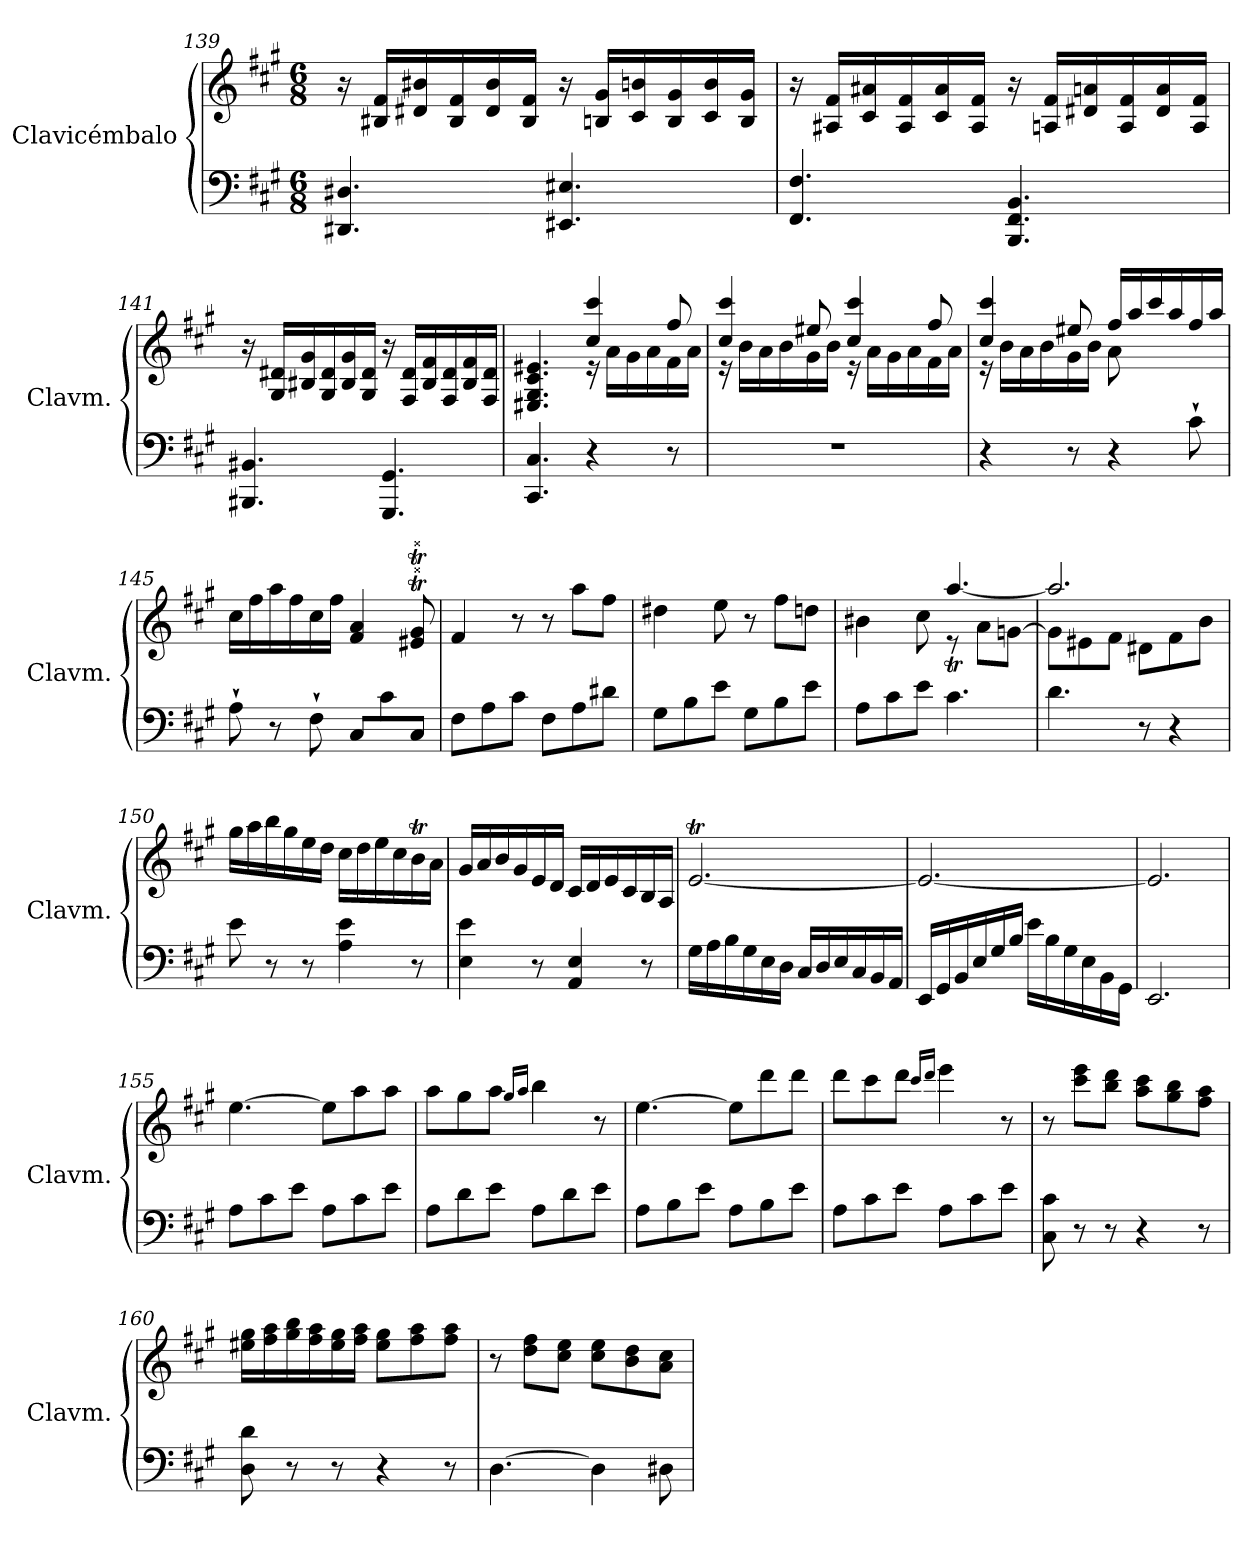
**kern	**kern
*part2	*part1
*staff2	*staff1
*I"Clavicémbalo	*I"Clavicémbalo
*I'Clavm.	*I'Clavm.
!!LO:LB:g=z
*clefF4	*clefG2
*k[f#c#g#]	*k[f#c#g#]
*M6/8	*M6/8
=139	=139
4.DD#X/ 4.D#X/	16r
.	16B#X/ 16f#/LL
.	16d#X/ 16b#X/
.	16B#/ 16f#/
.	16d#/ 16b#/
.	16B#/ 16f#/JJ
4.EE#X/ 4.E#X/	16r
.	16Bn/ 16g#/LL
.	16c#/ 16bn/
.	16B/ 16g#/
.	16c#/ 16b/
.	16B/ 16g#/JJ
=140	=140
4.FF#/ 4.F#/	16r
.	16A#X/ 16f#/LL
.	16c#/ 16a#X/
.	16A#/ 16f#/
.	16c#/ 16a#/
.	16A#/ 16f#/JJ
4.BBB/ 4.FF#/ 4.BB/	16r
.	16An/ 16f#/LL
.	16d#X/ 16an/
.	16A/ 16f#/
.	16d#/ 16a/
.	16A/ 16f#/JJ
!!LO:PB:g=z
=141	=141
4.BBB#X/ 4.BB#X/	16r
.	16G#/ 16d#X/LL
.	16B#X/ 16g#/
.	16G#/ 16d#/
.	16B#/ 16g#/
.	16G#/ 16d#/JJ
4.GGG#/ 4.GG#/	16r
.	16F#/ 16d#/LL
.	16B#/ 16f#/
.	16F#/ 16d#/
.	16B#/ 16f#/
.	16F#/ 16d#/JJ
=142	=142
*	*^
4.CC#/ 4.C#/	4.E#X/ 4.G#/ 4.c#/ 4.e#X/	4.ryy
4r	4cc#/ 4ccc#/	16r
.	.	16a\LL
.	.	16g#\
.	.	16a\
8r	8ff#/	16f#\
.	.	16a\JJ
=143	=143	=143
2.r	4cc#/ 4ccc#/	16r
.	.	16b\LL
.	.	16a\
.	.	16b\
.	8ee#X/	16g#\
.	.	16b\JJ
.	4cc#/ 4ccc#/	16r
.	.	16a\LL
.	.	16g#\
.	.	16a\
.	8ff#/	16f#\
.	.	16a\JJ
!!LO:LB:g=z	!!
=144	=144	=144
4r	4cc#/ 4ccc#/	16r
.	.	16b\LL
.	.	16a\
.	.	16b\
8r	8ee#X/	16g#\
.	.	16b\JJ
4r	16ff#/LL	8a\
.	16aa/	.
.	16ccc#/	4ryy
.	16aa/	.
8c#`\	16ff#/	.
.	16aa/JJ	.
*	*v	*v
=145	=145
8A`\	16cc#\LL
.	16ff#\
8r	16aa\
.	16ff#\
8F#`\	16cc#\
.	16ff#\JJ
8C#/L	4f#/ 4a/
8c#\	.
8C#/J	8e#X/T 8g#/T
=146	=146
8F#\L	4f#/
8A\	.
8c#\J	8r
8F#\L	8r
8A\	8aa\L
8d#X\J	8ff#\J
=147	=147
8G#\L	4dd#X\
8B\	.
8e\J	8ee\
8G#\L	8r
8B\	8ff#\L
8e\J	8ddn\J
!!LO:LB:g=z
=148	=148
*	*^
8A\L	4b#X\	4.ryy
8c#\	.	.
8e\J	8cc#\	.
4.c#\	8re	[4.aaT/
.	8a\L	.
.	[8gn\J	.
=149	=149	=149
4.d\	8g\L]	2.aa/]
.	8e#X\	.
.	8f#\J	.
8r	8d#X\L	.
4r	8f#\	.
.	8b\J	.
*	*v	*v
=150	=150
8e\	16gg#\LL
.	16aa\
8r	16bb\
.	16gg#\
8r	16ee\
.	16dd\JJ
4A\ 4e\	16cc#\LL
.	16dd\
.	16ee\
.	16cc#\
8r	16bT\
.	16a\JJ
=151	=151
4E\ 4e\	16g#/LL
.	16a/
.	16b/
.	16g#/
8r	16e/
.	16d/JJ
4AA/ 4E/	16c#/LL
.	16d/
.	16e/
.	16c#/
8r	16B/
.	16A/JJ
!!LO:LB:g=z
=152	=152
16G#\LL	[2.eT/
16A\	.
16B\	.
16G#\	.
16E\	.
16D\JJ	.
16C#/LL	.
16D/	.
16E/	.
16C#/	.
16BB/	.
16AA/JJ	.
=153	=153
16EE/LL	2.e/_
16GG#/	.
16BB/	.
16E/	.
16G#/	.
16B/JJ	.
16e\LL	.
16B\	.
16G#\	.
16E\	.
16BB\	.
16GG#\JJ	.
=154	=154
2.EE/	2.e/]
=155	=155
8A\L	[4.ee\
8c#\	.
8e\J	.
8A\L	8ee\L]
8c#\	8aa\
8e\J	8aa\J
=156	=156
8A\L	8aa\L
8d\	8gg#\
8e\J	8aa\J
.	16qgg#/LL
.	16qaa/JJ
8A\L	4bb\
8d\	.
8e\J	8r
!!LO:LB:g=z
=157	=157
8A\L	[4.ee\
8B\	.
8e\J	.
8A\L	8ee\L]
8B\	8ddd\
8e\J	8ddd\J
=158	=158
8A\L	8ddd\L
8c#\	8ccc#\
8e\J	8ddd\J
.	16qccc#/LL
.	16qddd/JJ
8A\L	4eee\
8c#\	.
8e\J	8r
=159	=159
8C#\ 8c#\	8r
8r	8ccc#\ 8eee\L
8r	8bb\ 8ddd\J
4r	8aa\ 8ccc#\L
.	8gg#\ 8bb\
8r	8ff#\ 8aa\J
=160	=160
8D\ 8d\	16ee#X\ 16gg#\LL
.	16ff#\ 16aa\
8r	16gg#\ 16bb\
.	16ff#\ 16aa\
8r	16ee#\ 16gg#\
.	16ff#\ 16aa\JJ
4r	8ee#\ 8gg#\L
.	8ff#\ 8aa\
8r	8ff#\ 8aa\J
=161	=161
[4.D\	8r
.	8dd\ 8ff#\L
.	8cc#\ 8ee\J
4D\]	8cc#\ 8ee\L
.	8b\ 8dd\
8D#X\	8a\ 8cc#\J
=	=
*-	*-
